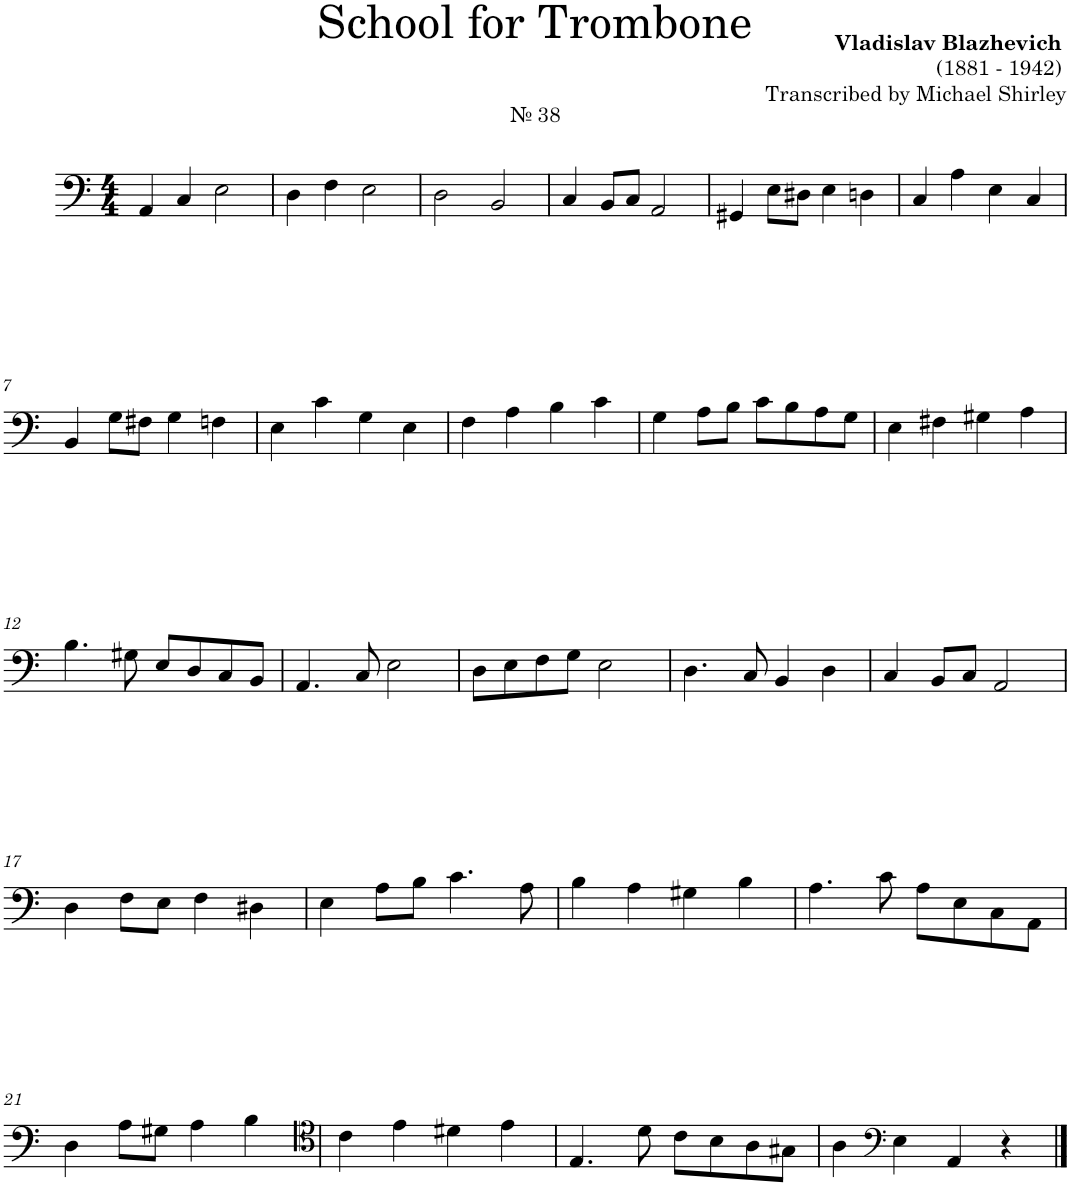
**kern
*part1
*staff1
*I"Trombone
*I'Tbn.
*clefF4
*k[]
*M4/4
=1
!LO:TX:a:t=№ 38
4AA/
4C/
2E\
=2
4D\
4F\
2E\
=3
2D\
2BB/
=4
4C/
8BB/L
8C/J
2AA/
=5
4GG#X/
8E\L
8D#X\J
4E\
4Dn\
=6
4C/
4A\
4E\
4C/
!!LO:LB:g=z
=7
4BB/
8G\L
8F#X\J
4G\
4Fn\
=8
4E\
4c\
4G\
4E\
=9
4F\
4A\
4B\
4c\
=10
4G\
8A\L
8B\J
8c\L
8B\
8A\
8G\J
=11
4E\
4F#X\
4G#X\
4A\
!!LO:LB:g=z
=12
4.B\
8G#X\
8E/L
8D/
8C/
8BB/J
=13
4.AA/
8C/
2E\
=14
8D\L
8E\
8F\
8G\J
2E\
=15
4.D\
8C/
4BB/
4D\
=16
4C/
8BB/L
8C/J
2AA/
!!LO:LB:g=z
=17
4D\
8F\L
8E\J
4F\
4D#X\
=18
4E\
8A\L
8B\J
4.c\
8A\
=19
4B\
4A\
4G#X\
4B\
=20
4.A\
8c\
8A\L
8E\
8C\
8AA\J
!!LO:LB:g=z
=21
4D\
8A\L
8G#X\J
4A\
4B\
=22
*clefC4
4c\
4e\
4d#X\
4e\
=23
4.E/
8d\
8c\L
8B\
8A\
8G#X\J
=24
4A\
*clefF4
4E\
4AA/
4r
==
*-
